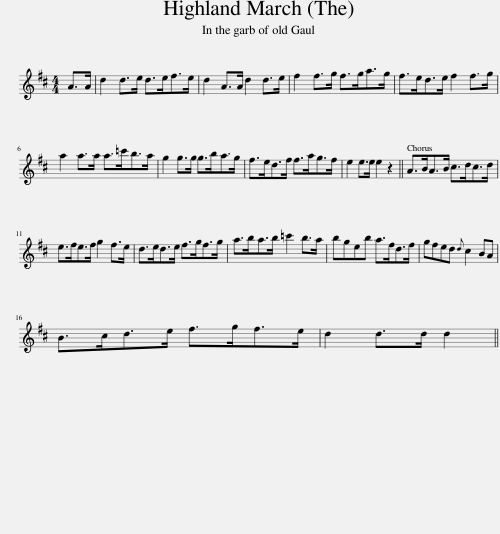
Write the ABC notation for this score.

X:1
L:1/8
M:4/4
I:linebreak $
K:D
V:1 treble
V:1
 A>A | d2 d>e d>ef>e | d2 A>A d2 d>e | f2 f>g f>ga>g | f>ed>e f2 f>g |$ %5
 a2 a>a a>=c'b>a | g2 g>g g>ba>g | f>ed>f f>ag>f | e2 e>e e2 z2 || A>BA>B c>dc>d |$ %10
 e>fe>f g2 f>e | d>ed>e f>gf>g | a>ba>b =c'2 b>a | bgeb a>fd>f | gfed{d} c2 BA |$ %15
 B>cd>e f>gf>e | d2 d>d d2 || %17
